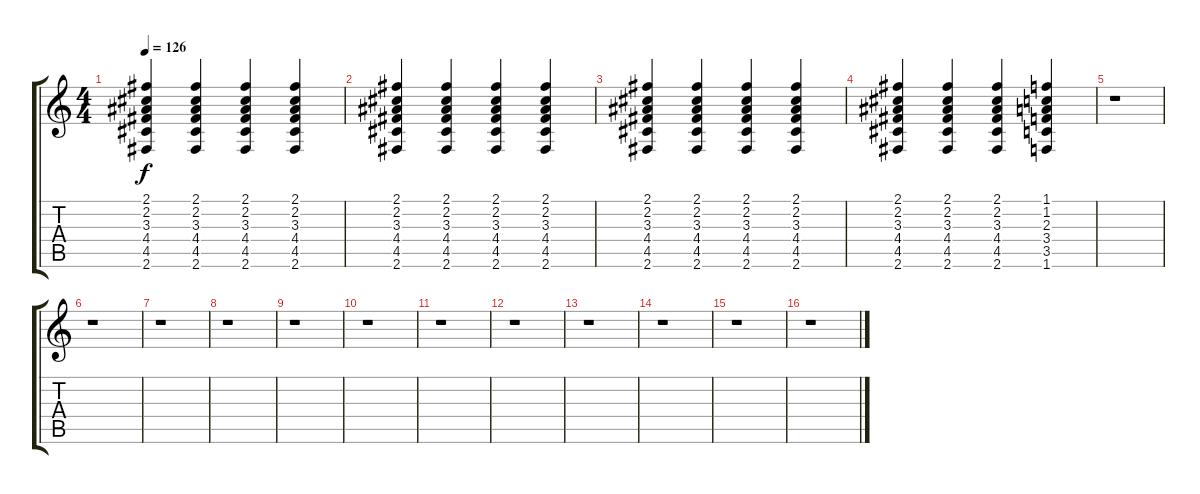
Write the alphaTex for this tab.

\track "" {instrument distortionguitar}
\staff {score tabs}
\tuning (E4 B3 G3 D3 A2 E2) {hide}
\ts (4 4)
\tempo 126
\clef g2
\ks c
(2.1 2.2 3.3 4.4 4.5 2.6).4{dy f instrument distortionguitar} (2.1 2.2 3.3 4.4 4.5 2.6).4 (2.1 2.2 3.3 4.4 4.5 2.6).4 (2.1 2.2 3.3 4.4 4.5 2.6).4 |
(2.1 2.2 3.3 4.4 4.5 2.6).4 (2.1 2.2 3.3 4.4 4.5 2.6).4 (2.1 2.2 3.3 4.4 4.5 2.6).4 (2.1 2.2 3.3 4.4 4.5 2.6).4 |
(2.1 2.2 3.3 4.4 4.5 2.6).4 (2.1 2.2 3.3 4.4 4.5 2.6).4 (2.1 2.2 3.3 4.4 4.5 2.6).4 (2.1 2.2 3.3 4.4 4.5 2.6).4 |
(2.1 2.2 3.3 4.4 4.5 2.6).4 (2.1 2.2 3.3 4.4 4.5 2.6).4 (2.1 2.2 3.3 4.4 4.5 2.6).4 (1.1 1.2 2.3 3.4 3.5 1.6).4 |
r.1 |
r.1 |
r.1 |
r.1 |
r.1 |
r.1 |
r.1 |
r.1 |
r.1 |
r.1 |
r.1 |
r.1
